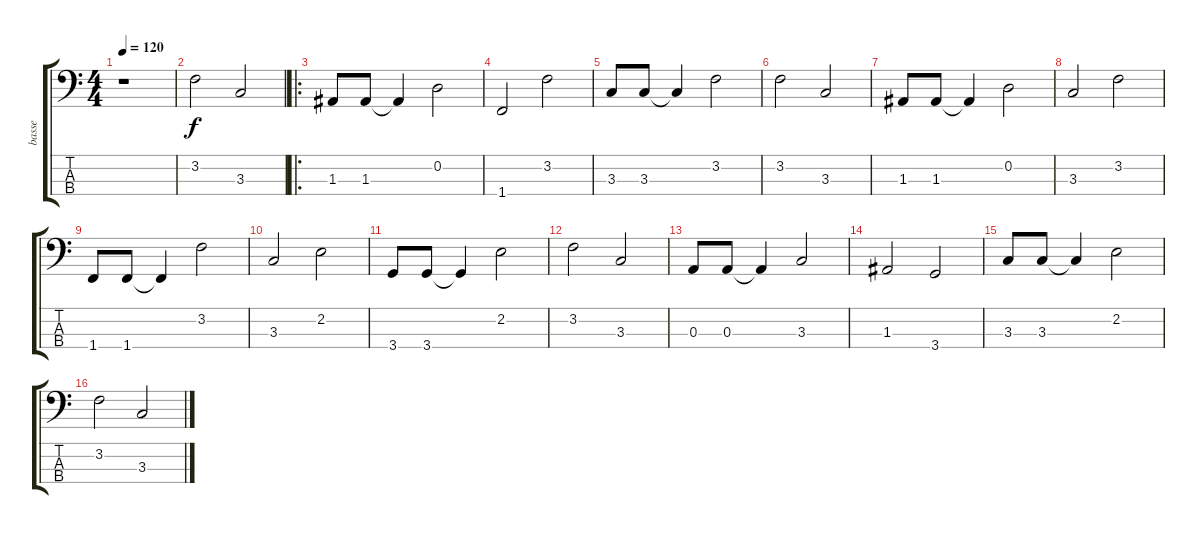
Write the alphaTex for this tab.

\track ("basse" "basse") {instrument electricbasspick}
\staff {score tabs}
\tuning (G2 D2 A1 E1) {hide}
\ts (4 4)
\tempo 120
\clef f4
\ks c
r.1{dy f instrument electricbasspick} |
3.2.2 3.3.2 |
\ro
1.3.8 1.3.8 1.3{t}.4 0.2.2 |
1.4.2 3.2.2 |
3.3.8 3.3.8 3.3{t}.4 3.2.2 |
3.2.2 3.3.2 |
1.3.8 1.3.8 1.3{t}.4 0.2.2 |
3.3.2 3.2.2 |
1.4.8 1.4.8 1.4{t}.4 3.2.2 |
3.3.2 2.2.2 |
3.4.8 3.4.8 3.4{t}.4 2.2.2 |
3.2.2 3.3.2 |
0.3.8 0.3.8 0.3{t}.4 3.3.2 |
1.3.2 3.4.2 |
3.3.8 3.3.8 3.3{t}.4 2.2.2 |
3.2.2 3.3.2
